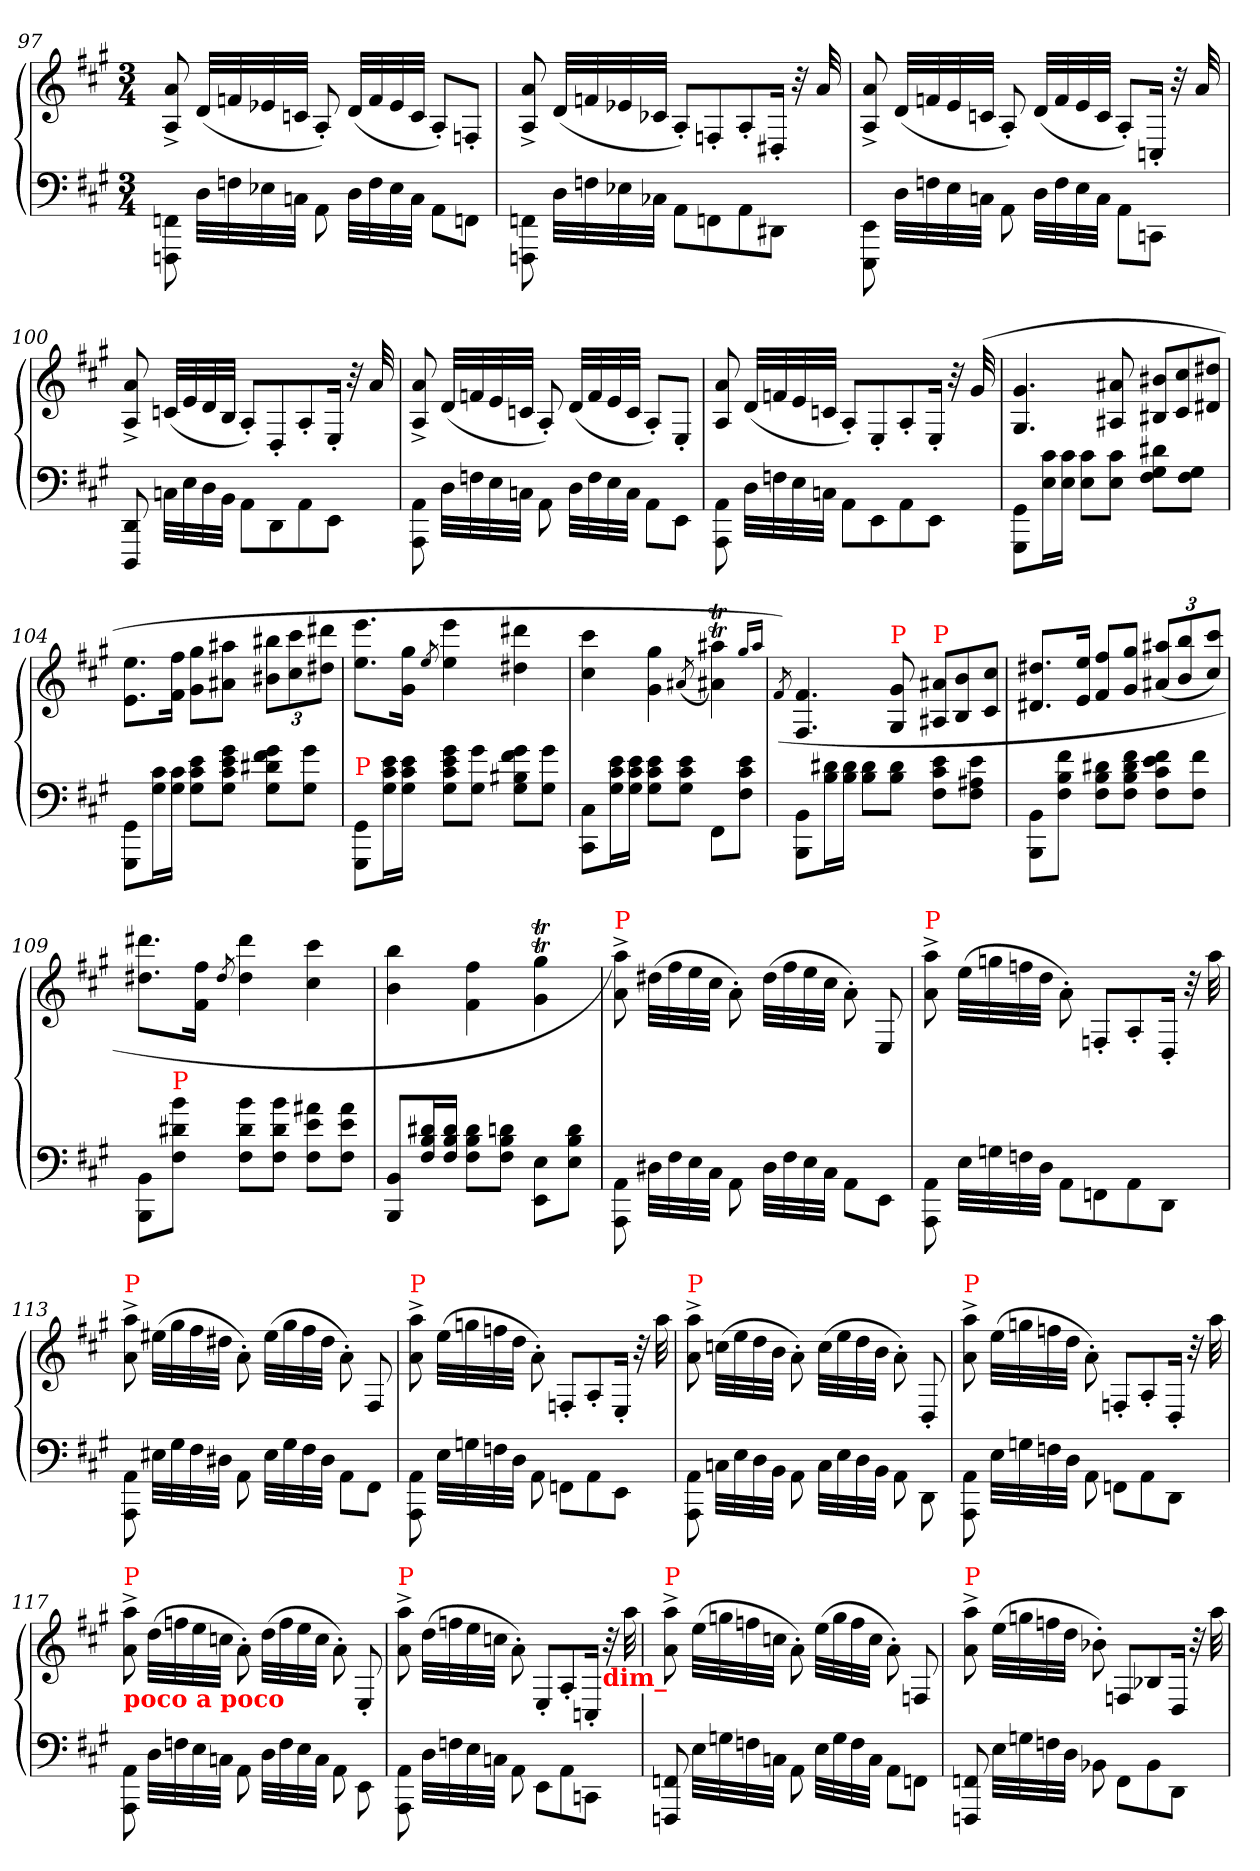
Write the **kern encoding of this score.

**kern	**kern
*part1	*part1
*staff2	*staff1
*clefF4	*clefG2
*k[f#c#g#]	*k[f#c#g#]
*M3/4	*M3/4
=97	=97
8FFn\ 8FFFn\	8a^>/ 8A^>/
32DLLL	(>32dLLL
32Fn	32fn
32E-X	32e-X
32CnJJJ	32cnJJJ
8AA\	8A'>/)
32DLLL	(>32dLLL
32F	32f
32E-	32e-
32CJJJ	32cJJJ
8AA\L	8A'>/L)
8FFn\J	8Fn'>/J
=98	=98
8FFn\ 8FFFn\	8a^>/ 8A^>/
32DLLL	(>32dLLL
32Fn	32fn
32E-X	32e-X
32C-XJJJ	32c-XJJJ
8AA\L	8A'>/L)
8FFn\	8Fn'>/
8AA\	8A'>/
8DD#XJ	16D#X'>Jk
.	32r
.	32a
=99	=99
8EE\ 8EEE\	8a^>/ 8A^>/
32DLLL	(>32dLLL
32Fn	32fn
32E	32e
32CnJJJ	32cnJJJ
8AA\	8A'>/)
32DLLL	(>32dLLL
32F	32f
32E	32e
32CJJJ	32cJJJ
8AA\L	8A'>/L)
8CCn\J	16Cn'>/Jk
.	32r
.	32a
=100	=100
8DD/ 8DDD/	8a^>/ 8A^>/
32Cn\LLL	(>32cnLLL
32E	32e
32D	32d
32BBJJJ	32BJJJ
8AA\L	8A'>/L)
8DD\	8D'>/
8AA\	8A'>/
8EE\J	16E'>/Jk
.	32r
.	32a
=101	=101
8AA\ 8AAA\	8a^>/ 8A^>/
32DLLL	(>32dLLL
32Fn	32fn
32E	32e
32CnJJJ	32cnJJJ
8AA\	8A'>/)
32D\LLL	(>32dLLL
32F	32f
32E	32e
32CJJJ	32cJJJ
8AA\L	8A'>/L)
8EE\J	8E'>/J
=102	=102
8AA\ 8AAA\	8a/ 8A/
32DLLL	(>32dLLL
32Fn	32fn
32E	32e
32CnJJJ	32cnJJJ
8AA\L	8A'>/L)
8EE\	8E'>/
8AA\	8A'>/
8EE\J	16E'>/Jk
.	32r
.	(>32g#
=103	=103
8GG#\ 8GGG#\L	4.g# 4.G#
16c# 16EL	.
16c# 16EJJ	.
8c# 8EL	.
8c# 8EJ	8a#X 8A#X
*	*Xtuplet
8d#X 8G# 8F#L	12b#X 12B#XL
.	12cc# 12c#
8G# 8F#J	.
.	12dd#X 12d#XJ
=104	=104
8GG#\ 8GGG#\L	8.ee 8.eL
16c#\ 16G#\L	.
16c#\ 16G#\JJ	16ff# 16f#Jk
8e 8c# 8G#L	8gg# 8g#L
8g# 8e 8c# 8G#J	8aa#X 8a#XJ
*	*tuplet
*	*Xbrackettup
8g# 8f# 8d#X 8G#L	12bb#X 12b#XL
.	12ccc# 12cc#
8g# 8G#J	.
.	12ddd#X 12dd#XJ
=105	=105
!LO:TX:a:color=red:t=P	!
8GG#/ 8GGG#/L	8.eee 8.eeL
16e\ 16c#\ 16G#\L	.
16e\ 16c#\ 16G#\JJ	16gg# 16g#Jk
.	8qee/
8g# 8e 8c# 8G#L	4eee 4ee
8g# 8G#J	.
8g# 8f# 8B#X 8G#L	4ddd#X 4dd#X
8g# 8G#J	.
=106	=106
8C# 8CC#L	4ccc# 4cc#
16e 16c# 16G#L	.
16e 16c# 16G#JJ	.
8e 8c# 8G#L	4gg# 4g#
8e 8c# 8G#J	.
.	(<8qa#X/
8FF#L	4aa#Xt 4a#t)
8e 8c# 8F#J	.
.	16qqgg#TTT/LL
.	16qqaa#/JJ
=107	=107
.	(>8qf#/)
8BB\ 8BBB\L	4.f#/ 4.F#/
16d#X\ 16B\L	.
16d#\ 16B\JJ	.
8d#\ 8B\L	.
!	!LO:TX:a:color=red:t=P
8d#\ 8B\J	8g#/ 8G#/
*	*Xtuplet
!	!LO:TX:a:color=red:t=P
8e 8c# 8F#L	12a#X 12A#XL
.	12b/ 12B/
8e\ 8A#\ 8F#\J	.
.	12cc#/ 12c#/J
=108	=108
8BB 8BBBL	8.dd#X/ 8.d#X/L
8f# 8B 8F#J	.
.	16ee 16eJk
8d#X 8B 8F#L	8ff#/ 8f#/L
8f# 8d# 8B 8F#J	8gg# 8g#J
*	*tuplet
8f# 8e 8c# 8F#L	(12aa#X/ 12a#X/L
.	12bb 12b
8f# 8F#J	.
.	12ccc# 12cc#J)
=109	=109
8BB 8BBBL	8.ddd#X 8.dd#XL
!LO:TX:a:color=red:t=P	!
8b 8d#X 8F#J	.
.	16ff# 16f#Jk
.	8qdd#/
8b 8d# 8F#L	4ddd# 4dd#
8b 8d# 8F#J	.
8a#X 8e 8F#L	4ccc# 4cc#
8a# 8e 8F#J	.
=110	=110
8BB 8BBBL	4bb 4b
16d#X 16B 16F#L	.
16d# 16B 16F#JJ	.
8d# 8B 8F#L	4ff# 4f#
8dn 8B 8F#J	.
8E 8EEL	4gg#t 4g#t
8d 8B 8EJ	.
=111	=111
!	!LO:TX:a:color=red:t=P
8AA\ 8AAA\	8aa^< 8a^<)
32D#XLLL	(>32dd#XLLL
32F#	32ff#
32E	32ee
32C#JJJ	32cc#JJJ
8AA\	8a'\)
32D#LLL	(>32dd#LLL
32F#	32ff#
32E	32ee
32C#JJJ	32cc#JJJ
8AA\L	8a'\)
8EE\J	8E/
=112	=112
!	!LO:TX:a:color=red:t=P
8AA\ 8AAA\	8aa^< 8a^<
32ELLL	(>32eeLLL
32Gn	32ggn
32Fn	32ffn
32DJJJ	32ddJJJ
8AA\L	8a'\)
8FFn	8F'>L
8AA\	8A'>/
8DD\J	16D'>/Jk
.	32r
.	32aa
=113	=113
!	!LO:TX:a:color=red:t=P
8AA\ 8AAA\	8aa^< 8a^<
32E#XLLL	(>32ee#XLLL
32G#	32gg#
32F#	32ff#
32D#XJJJ	32dd#XJJJ
8AA\	8a'\)
32E#LLL	(>32ee#LLL
32G#	32gg#
32F#	32ff#
32D#JJJ	32dd#JJJ
8AA\L	8a'\)
8FF#\J	8F#/
=114	=114
!	!LO:TX:a:color=red:t=P
8AA\ 8AAA\	8aa^< 8a^<
32ELLL	(>32eeLLL
32Gn	32ggn
32Fn	32ffn
32DJJJ	32ddJJJ
8AA\	8a'\)
8FFn\L	8Fn'>/L
8AA\	8A'>/
8EE\J	16E'>/Jk
.	32r
.	32aa
=115	=115
!	!LO:TX:a:color=red:t=P
8AA\ 8AAA\	8aa^< 8a^<
32Cn\LLL	(>32ccnLLL
32E	32ee
32D	32dd
32BBJJJ	32bJJJ
8AA\	8a'\)
32C\LLL	(>32ccLLL
32E	32ee
32D	32dd
32BBJJJ	32bJJJ
8AA\	8a'\)
8DD\	8D'>/
=116	=116
!	!LO:TX:a:color=red:t=P
8AA\ 8AAA\	8aa^< 8a^<
32ELLL	(>32eeLLL
32Gn	32ggn
32Fn	32ffn
32DJJJ	32ddJJJ
8AA\	8a'\)
8FFn\L	8Fn'>/L
8AA\	8A'>/
8DD\J	16D'>/Jk
.	32r
.	32aa
=117	=117
!	!LO:TX:a:color=red:t=P
!	!LO:TX:b:B:color=red:t=poco a poco
8AA\ 8AAA\	8aa^< 8a^<
32DLLL	(>32ddLLL
32Fn	32ffn
32E	32ee
32CnJJJ	32ccnJJJ
8AA\	8a'\)
32DLLL	(>32ddLLL
32F	32ff
32E	32ee
32CJJJ	32ccJJJ
8AA\	8a'\)
8EE\	8E'>/
=118	=118
!	!LO:TX:a:color=red:t=P
8AA\ 8AAA\	8aa^< 8a^<
32DLLL	(>32ddLLL
32Fn	32ffn
32E	32ee
32CnJJJ	32ccnJJJ
8AA\	8a'\)
8EE\L	8E'>/L
8AA\	8A'>/
8CCJ	16C'>Jk
!	!LO:TX:b:B:color=red:t=dim_
.	32r
.	32aa
=119	=119
!	!LO:TX:a:color=red:t=P
8FFn 8FFFn	8aa^< 8a^<
32ELLL	(>32eeLLL
32Gn	32ggn
32Fn	32ffn
32CnJJJ	32ccnJJJ
8AA\	8a'\)
32ELLL	(>32eeLLL
32G	32gg
32F	32ff
32CJJJ	32ccJJJ
8AA\L	8a'\)
8FFn\J	8Fn/
=120	=120
!	!LO:TX:a:color=red:t=P
8FFn 8FFFn	8aa^< 8a^<
32ELLL	(>32eeLLL
32Gn	32ggn
32Fn	32ffn
32DJJJ	32ddJJJ
8BB-X\	8b-X')
8FF\L	8FL
8BB-	8B-X
8DD\J	16D/Jk
.	32r
.	32aa
=	=
*-	*-
